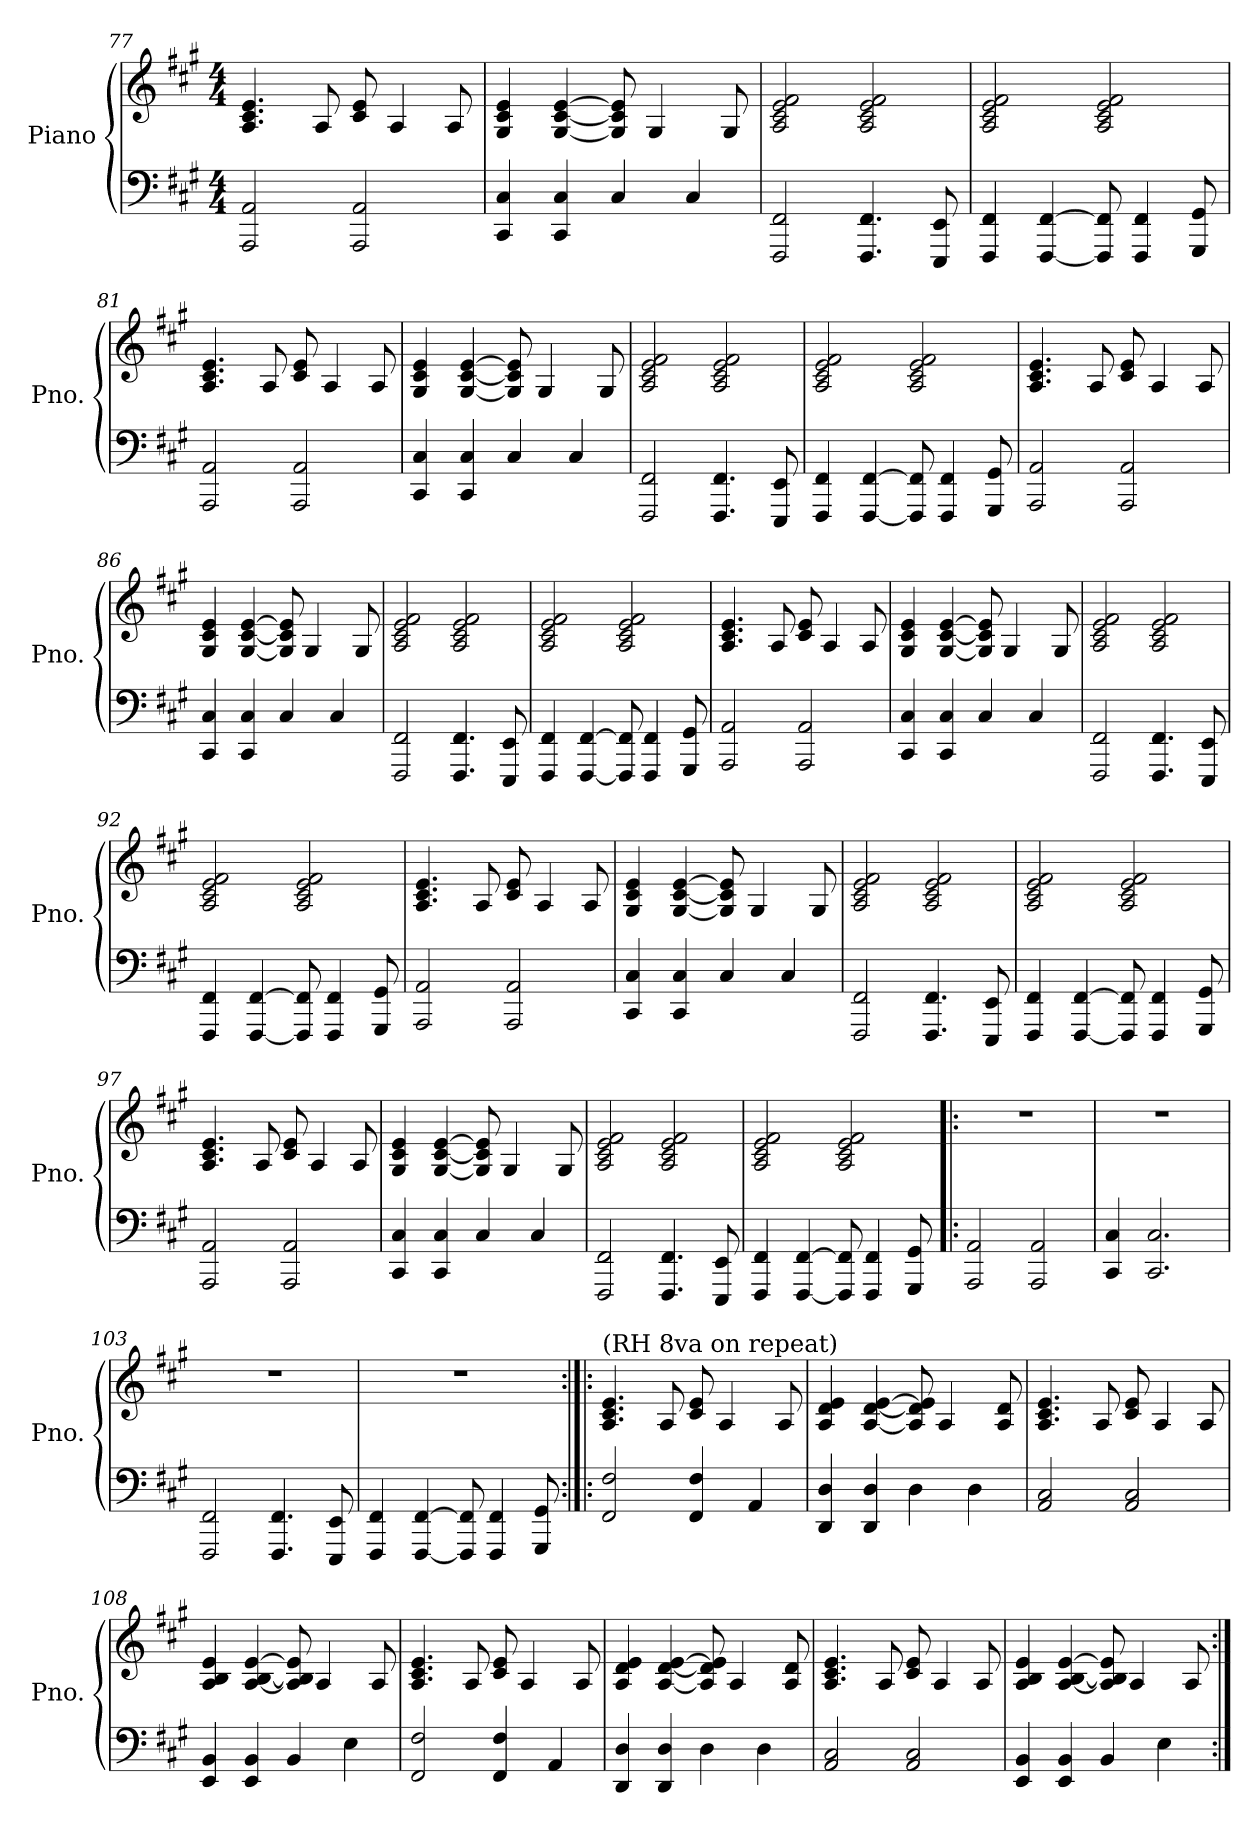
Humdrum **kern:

**kern	**kern
*part1	*part1
*staff2	*staff1
*I"Piano	*
*I'Pno.	*
!!LO:PB:g=z
*clefF4	*clefG2
*k[f#c#g#]	*k[f#c#g#]
*M4/4	*M4/4
=77	=77
2AAA/ 2AA/	4.A/ 4.c#/ 4.e/
.	8A/
2AAA/ 2AA/	8c#/ 8e/
.	4A/
.	8A/
=78	=78
4CC#/ 4C#/	4G#/ 4c#/ 4e/
4CC#/ 4C#/	[4G#/ [4c#/ [4e/
4C#/	8G#/] 8c#/] 8e/]
.	4G#/
4C#/	.
.	8G#/
=79	=79
2FFF#/ 2FF#/	2A/ 2c#/ 2e/ 2f#/
4.FFF#/ 4.FF#/	2A/ 2c#/ 2e/ 2f#/
8EEE/ 8EE/	.
=80	=80
4FFF#/ 4FF#/	2A/ 2c#/ 2e/ 2f#/
[4FFF#/ [4FF#/	.
8FFF#/] 8FF#/]	2A/ 2c#/ 2e/ 2f#/
4FFF#/ 4FF#/	.
8GGG#/ 8GG#/	.
=81	=81
2AAA/ 2AA/	4.A/ 4.c#/ 4.e/
.	8A/
2AAA/ 2AA/	8c#/ 8e/
.	4A/
.	8A/
!!LO:LB:g=z
=82	=82
4CC#/ 4C#/	4G#/ 4c#/ 4e/
4CC#/ 4C#/	[4G#/ [4c#/ [4e/
4C#/	8G#/] 8c#/] 8e/]
.	4G#/
4C#/	.
.	8G#/
=83	=83
2FFF#/ 2FF#/	2A/ 2c#/ 2e/ 2f#/
4.FFF#/ 4.FF#/	2A/ 2c#/ 2e/ 2f#/
8EEE/ 8EE/	.
=84	=84
4FFF#/ 4FF#/	2A/ 2c#/ 2e/ 2f#/
[4FFF#/ [4FF#/	.
8FFF#/] 8FF#/]	2A/ 2c#/ 2e/ 2f#/
4FFF#/ 4FF#/	.
8GGG#/ 8GG#/	.
=85	=85
2AAA/ 2AA/	4.A/ 4.c#/ 4.e/
.	8A/
2AAA/ 2AA/	8c#/ 8e/
.	4A/
.	8A/
=86	=86
4CC#/ 4C#/	4G#/ 4c#/ 4e/
4CC#/ 4C#/	[4G#/ [4c#/ [4e/
4C#/	8G#/] 8c#/] 8e/]
.	4G#/
4C#/	.
.	8G#/
!!LO:LB:g=z
=87	=87
2FFF#/ 2FF#/	2A/ 2c#/ 2e/ 2f#/
4.FFF#/ 4.FF#/	2A/ 2c#/ 2e/ 2f#/
8EEE/ 8EE/	.
=88	=88
4FFF#/ 4FF#/	2A/ 2c#/ 2e/ 2f#/
[4FFF#/ [4FF#/	.
8FFF#/] 8FF#/]	2A/ 2c#/ 2e/ 2f#/
4FFF#/ 4FF#/	.
8GGG#/ 8GG#/	.
=89	=89
2AAA/ 2AA/	4.A/ 4.c#/ 4.e/
.	8A/
2AAA/ 2AA/	8c#/ 8e/
.	4A/
.	8A/
=90	=90
4CC#/ 4C#/	4G#/ 4c#/ 4e/
4CC#/ 4C#/	[4G#/ [4c#/ [4e/
4C#/	8G#/] 8c#/] 8e/]
.	4G#/
4C#/	.
.	8G#/
=91	=91
2FFF#/ 2FF#/	2A/ 2c#/ 2e/ 2f#/
4.FFF#/ 4.FF#/	2A/ 2c#/ 2e/ 2f#/
8EEE/ 8EE/	.
!!LO:LB:g=z
=92	=92
4FFF#/ 4FF#/	2A/ 2c#/ 2e/ 2f#/
[4FFF#/ [4FF#/	.
8FFF#/] 8FF#/]	2A/ 2c#/ 2e/ 2f#/
4FFF#/ 4FF#/	.
8GGG#/ 8GG#/	.
=93	=93
2AAA/ 2AA/	4.A/ 4.c#/ 4.e/
.	8A/
2AAA/ 2AA/	8c#/ 8e/
.	4A/
.	8A/
=94	=94
4CC#/ 4C#/	4G#/ 4c#/ 4e/
4CC#/ 4C#/	[4G#/ [4c#/ [4e/
4C#/	8G#/] 8c#/] 8e/]
.	4G#/
4C#/	.
.	8G#/
=95	=95
2FFF#/ 2FF#/	2A/ 2c#/ 2e/ 2f#/
4.FFF#/ 4.FF#/	2A/ 2c#/ 2e/ 2f#/
8EEE/ 8EE/	.
=96	=96
4FFF#/ 4FF#/	2A/ 2c#/ 2e/ 2f#/
[4FFF#/ [4FF#/	.
8FFF#/] 8FF#/]	2A/ 2c#/ 2e/ 2f#/
4FFF#/ 4FF#/	.
8GGG#/ 8GG#/	.
!!LO:LB:g=z
=97	=97
2AAA/ 2AA/	4.A/ 4.c#/ 4.e/
.	8A/
2AAA/ 2AA/	8c#/ 8e/
.	4A/
.	8A/
=98	=98
4CC#/ 4C#/	4G#/ 4c#/ 4e/
4CC#/ 4C#/	[4G#/ [4c#/ [4e/
4C#/	8G#/] 8c#/] 8e/]
.	4G#/
4C#/	.
.	8G#/
=99	=99
2FFF#/ 2FF#/	2A/ 2c#/ 2e/ 2f#/
4.FFF#/ 4.FF#/	2A/ 2c#/ 2e/ 2f#/
8EEE/ 8EE/	.
=100	=100
4FFF#/ 4FF#/	2A/ 2c#/ 2e/ 2f#/
[4FFF#/ [4FF#/	.
8FFF#/] 8FF#/]	2A/ 2c#/ 2e/ 2f#/
4FFF#/ 4FF#/	.
8GGG#/ 8GG#/	.
=101!|:	=101!|:
2AAA/ 2AA/	1r
2AAA/ 2AA/	.
=102	=102
4CC#/ 4C#/	1r
2.CC#/ 2.C#/	.
!!LO:PB:g=z
=103	=103
2FFF#/ 2FF#/	1r
4.FFF#/ 4.FF#/	.
8EEE/ 8EE/	.
=104	=104
4FFF#/ 4FF#/	1r
[4FFF#/ [4FF#/	.
8FFF#/] 8FF#/]	.
4FFF#/ 4FF#/	.
8GGG#/ 8GG#/	.
=105:|!|:	=105:|!|:
!	!LO:TX:a:t=(RH 8va on repeat)
2FF#/ 2F#/	4.A/ 4.c#/ 4.e/
.	8A/
4FF#/ 4F#/	8c#/ 8e/
.	4A/
4AA/	.
.	8A/
=106	=106
4DD/ 4D/	4A/ 4d/ 4e/
4DD/ 4D/	[4A/ [4d/ [4e/
4D\	8A/] 8d/] 8e/]
.	4A/
4D\	.
.	8A/ 8d/
=107	=107
2AA/ 2C#/	4.A/ 4.c#/ 4.e/
.	8A/
2AA/ 2C#/	8c#/ 8e/
.	4A/
.	8A/
!!LO:LB:g=z
=108	=108
4EE/ 4BB/	4A/ 4B/ 4e/
4EE/ 4BB/	[4A/ [4B/ [4e/
4BB/	8A/] 8B/] 8e/]
.	4A/
4E\	.
.	8A/
=109	=109
2FF#/ 2F#/	4.A/ 4.c#/ 4.e/
.	8A/
4FF#/ 4F#/	8c#/ 8e/
.	4A/
4AA/	.
.	8A/
=110	=110
4DD/ 4D/	4A/ 4d/ 4e/
4DD/ 4D/	[4A/ [4d/ [4e/
4D\	8A/] 8d/] 8e/]
.	4A/
4D\	.
.	8A/ 8d/
=111	=111
2AA/ 2C#/	4.A/ 4.c#/ 4.e/
.	8A/
2AA/ 2C#/	8c#/ 8e/
.	4A/
.	8A/
!!LO:LB:g=z
=112	=112
4EE/ 4BB/	4A/ 4B/ 4e/
4EE/ 4BB/	[4A/ [4B/ [4e/
4BB/	8A/] 8B/] 8e/]
.	4A/
4E\	.
.	8A/
=:|!	=:|!
*-	*-
